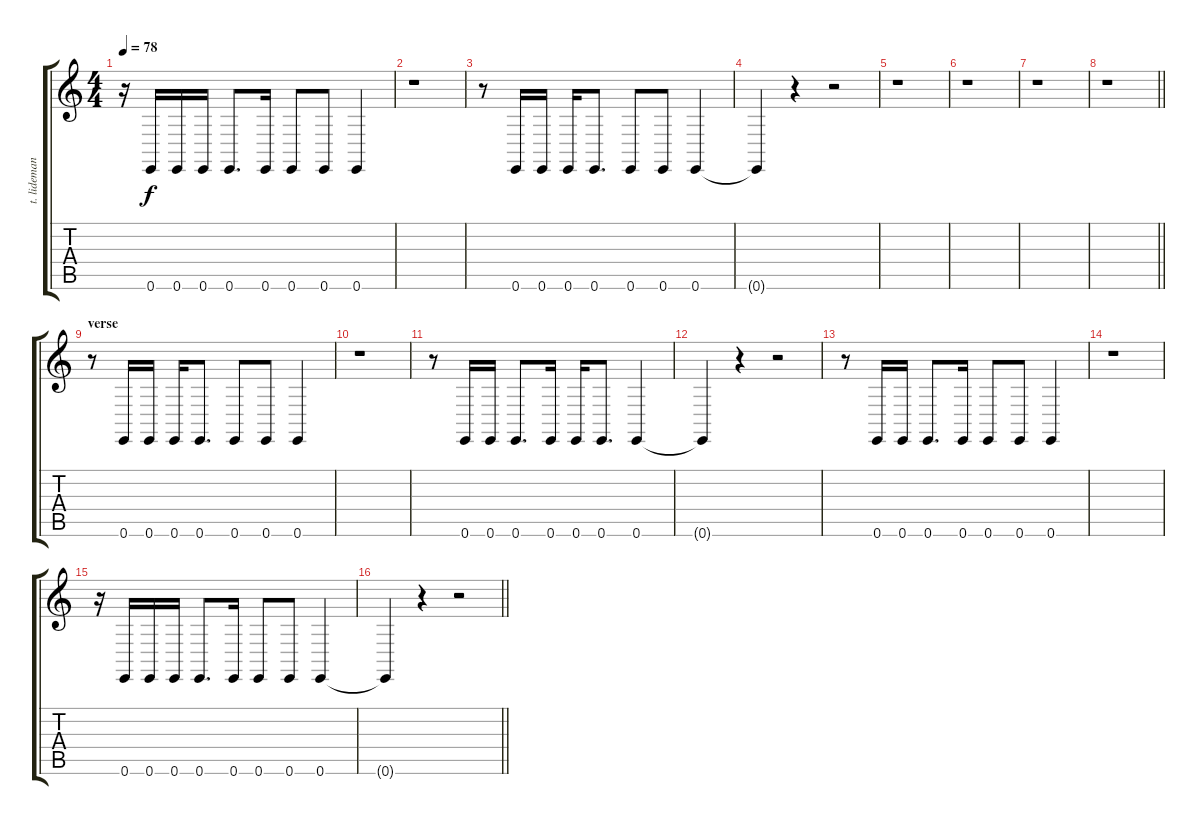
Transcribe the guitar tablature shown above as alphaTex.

\track ("t. lidemann - lead vocals" "t. lideman") {instrument sitar}
\staff {score tabs}
\tuning (E4 B3 G3 D3 A2 E2) {hide}
\ts (4 4)
\tempo 78
\clef g2
\ks c
r.16{dy f} 0.6.16 0.6.16 0.6.16 0.6.8{d} 0.6.16 0.6.8 0.6.8 0.6.4 |
r.1 |
r.8 0.6.16 0.6.16 0.6.16 0.6.8{d} 0.6.8 0.6.8 0.6.4 |
0.6{t}.4 r.4 r.2 |
r.1 |
r.1 |
r.1 |
\barLineRight lightlight
r.1 |
\section ("" "verse")
r.8 0.6.16 0.6.16 0.6.16 0.6.8{d} 0.6.8 0.6.8 0.6.4 |
r.1 |
r.8 0.6.16 0.6.16 0.6.8{d} 0.6.16 0.6.16 0.6.8{d} 0.6.4 |
0.6{t}.4 r.4 r.2 |
r.8 0.6.16 0.6.16 0.6.8{d} 0.6.16 0.6.8 0.6.8 0.6.4 |
r.1 |
r.16 0.6.16 0.6.16 0.6.16 0.6.8{d} 0.6.16 0.6.8 0.6.8 0.6.4 |
\barLineRight lightlight
0.6{t}.4 r.4 r.2
